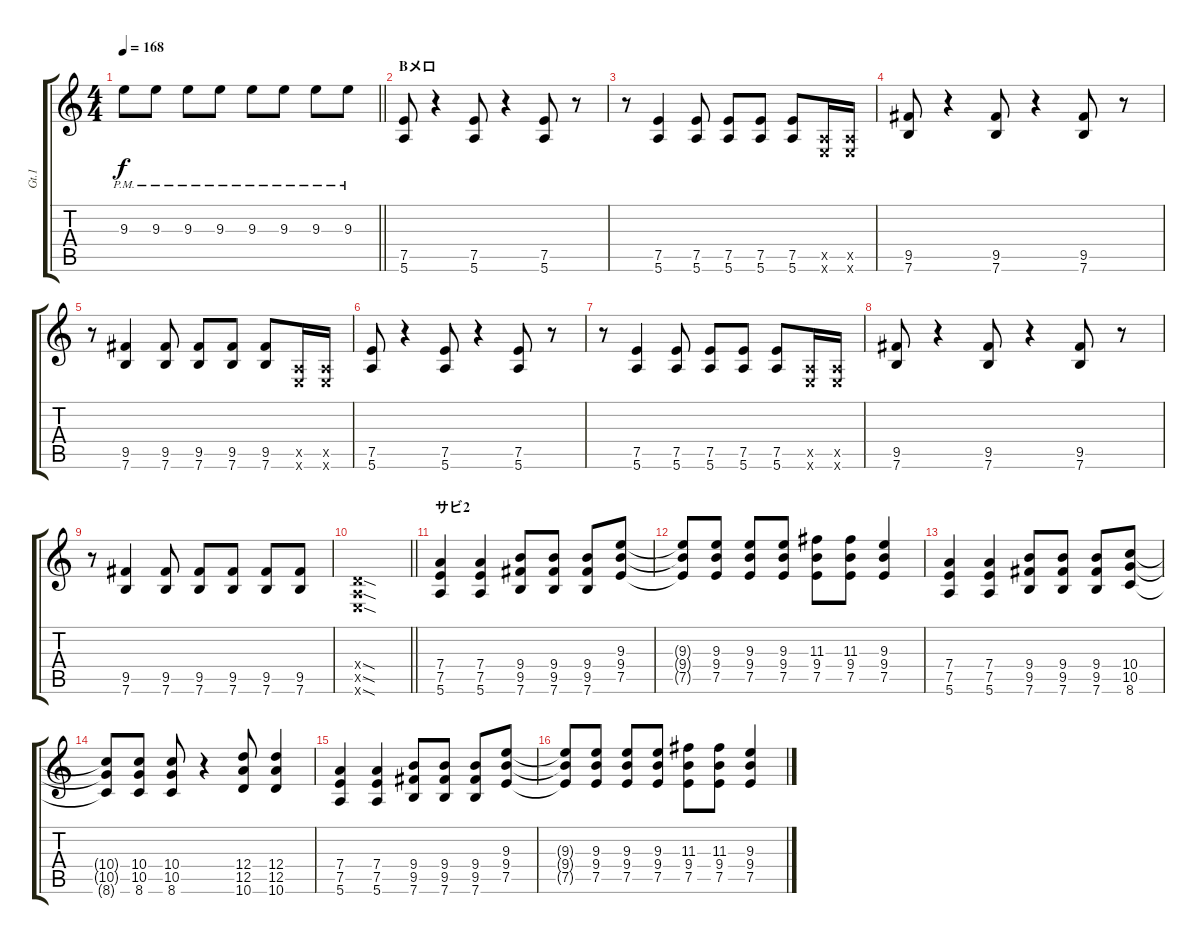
\track ("Gt.1" "Gt.1") {instrument overdrivenguitar}
\staff {score tabs}
\tuning (E4 B3 G3 D3 A2 E2) {hide}
\ts (4 4)
\tempo 168
\clef g2
\barLineRight lightlight
\ks c
9.3{pm}.8{dy f} 9.3{pm}.8 9.3{pm}.8 9.3{pm}.8 9.3{pm}.8 9.3{pm}.8 9.3{pm}.8 9.3{pm}.8 |
\section ("" "Bメロ")
(7.5 5.6).8 r.4 (7.5 5.6).8 r.4 (7.5 5.6).8 r.8 |
r.8 (7.5 5.6).4 (7.5 5.6).8 (7.5 5.6).8 (7.5 5.6).8 (7.5 5.6).8 (0.5{x} 0.6{x}).16 (0.5{x} 0.6{x}).16 |
(9.5 7.6).8 r.4 (9.5 7.6).8 r.4 (9.5 7.6).8 r.8 |
r.8 (9.5 7.6).4 (9.5 7.6).8 (9.5 7.6).8 (9.5 7.6).8 (9.5 7.6).8 (0.5{x} 0.6{x}).16 (0.5{x} 0.6{x}).16 |
(7.5 5.6).8 r.4 (7.5 5.6).8 r.4 (7.5 5.6).8 r.8 |
r.8 (7.5 5.6).4 (7.5 5.6).8 (7.5 5.6).8 (7.5 5.6).8 (7.5 5.6).8 (0.5{x} 0.6{x}).16 (0.5{x} 0.6{x}).16 |
(9.5 7.6).8 r.4 (9.5 7.6).8 r.4 (9.5 7.6).8 r.8 |
r.8 (9.5 7.6).4 (9.5 7.6).8 (9.5 7.6).8 (9.5 7.6).8 (9.5 7.6).8 (9.5 7.6).8 |
\barLineRight lightlight
(0.4{sod x} 0.5{sod x} 0.6{sod x}).1 |
\section ("" "サビ2")
(7.4 7.5 5.6).4 (7.4 7.5 5.6).4 (9.4 9.5 7.6).8 (9.4 9.5 7.6).8 (9.4 9.5 7.6).8 (9.3 9.4 7.5).8 |
(9.3{t} 9.4{t} 7.5{t}).8 (9.3 9.4 7.5).8 (9.3 9.4 7.5).8 (9.3 9.4 7.5).8 (11.3 9.4 7.5).8 (11.3 9.4 7.5).8 (9.3 9.4 7.5).4 |
(7.4 7.5 5.6).4 (7.4 7.5 5.6).4 (9.4 9.5 7.6).8 (9.4 9.5 7.6).8 (9.4 9.5 7.6).8 (10.4 10.5 8.6).8 |
(10.4{t} 10.5{t} 8.6{t}).8 (10.4 10.5 8.6).8 (10.4 10.5 8.6).8 r.4 (12.4 12.5 10.6).8 (12.4 12.5 10.6).4 |
(7.4 7.5 5.6).4 (7.4 7.5 5.6).4 (9.4 9.5 7.6).8 (9.4 9.5 7.6).8 (9.4 9.5 7.6).8 (9.3 9.4 7.5).8 |
(9.3{t} 9.4{t} 7.5{t}).8 (9.3 9.4 7.5).8 (9.3 9.4 7.5).8 (9.3 9.4 7.5).8 (11.3 9.4 7.5).8 (11.3 9.4 7.5).8 (9.3 9.4 7.5).4
